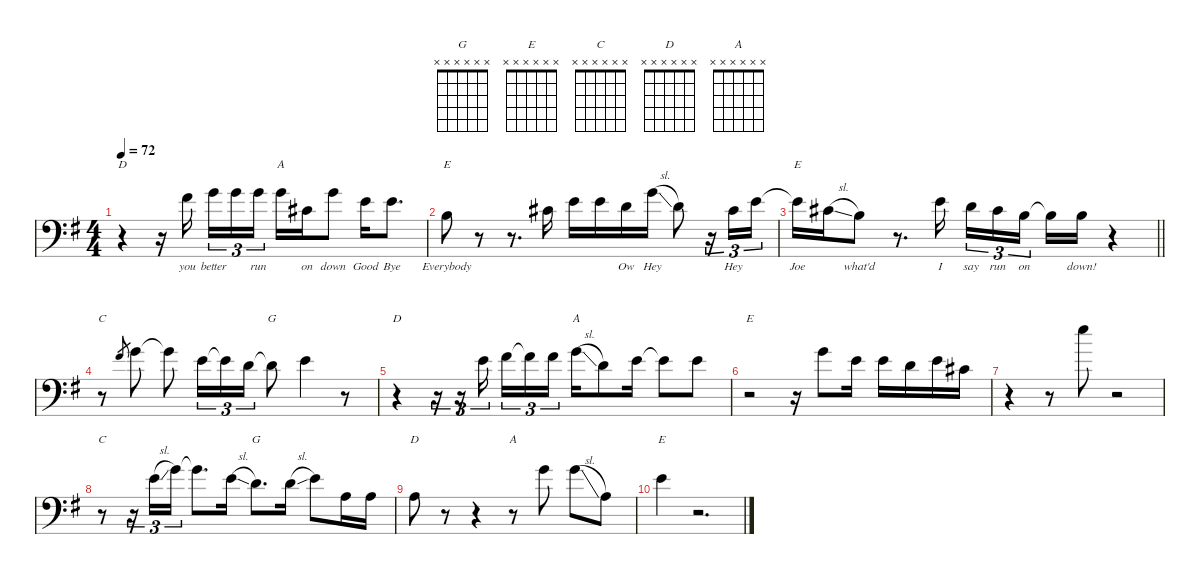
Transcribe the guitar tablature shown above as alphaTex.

\defaultSystemsLayout 4
\hideDynamics
\bracketExtendMode nobrackets
\singleTrackTrackNamePolicy hidden
\multiTrackTrackNamePolicy hidden
\otherSystemsTrackNameOrientation horizontal
\track ("Voice" "bn.") {mute instrument bassoon}
\staff {score}
\tuning (E4 B3 G3 D3 A2 E2)
\chord ("G" 3 0 0 0 2 3)
\chord ("E" x x x x x x)
\chord ("C" x x x x x x)
\chord ("G" x x x x x x)
\chord ("D" x x x x x x)
\chord ("A" x x x x x x)
\ts (4 4)
\tempo 72
\clef f4
\ks g
r.4{ch "D" dy ff beam Down} r.16{beam Down} 11.3{acc #}.16{lyrics (0 "you") lyrics (1 "") lyrics (2 "") lyrics (3 "") lyrics (4 "") beam Down} 12.3{acc forcenatural}.16{tu (3 2) lyrics (0 "better") lyrics (1 "") lyrics (2 "") lyrics (3 "") lyrics (4 "") beam Down} 12.3{acc forcenatural}.16{tu (3 2) beam Down} 12.3{acc forcenatural}.16{tu (3 2) lyrics (0 "run") lyrics (1 "") lyrics (2 "") lyrics (3 "") lyrics (4 "") beam Down} 12.3{acc forcenatural}.16{ch "A" beam Down} 6.3{acc #}.16{lyrics (0 "on") lyrics (1 "") lyrics (2 "") lyrics (3 "") lyrics (4 "") beam Down} 12.3{acc forcenatural}.8{lyrics (0 "down") lyrics (1 "") lyrics (2 "") lyrics (3 "") lyrics (4 "") beam Down} 9.3{acc forcenatural}.16{lyrics (0 "Good") lyrics (1 "") lyrics (2 "") lyrics (3 "") lyrics (4 "") beam Down} 9.3{acc forcenatural}.8{d lyrics (0 "Bye") lyrics (1 "") lyrics (2 "") lyrics (3 "") lyrics (4 "") beam Down} |
9.4{acc forcenatural}.8{ch "E" lyrics (0 "Everybody") lyrics (1 "") lyrics (2 "") lyrics (3 "") lyrics (4 "") beam Down} r.8{beam Down} r.8{d beam Down} 6.3{acc #}.16{beam Down} 9.3{acc forcenatural}.16{beam Down} 9.3{acc forcenatural}.16{beam Down} 7.3{acc forcenatural}.16{lyrics (0 "Ow") lyrics (1 "") lyrics (2 "") lyrics (3 "") lyrics (4 "") beam Down} 12.3{sl acc forcenatural}.16{lyrics (0 "Hey") lyrics (1 "") lyrics (2 "") lyrics (3 "") lyrics (4 "") beam Down} 7.3{acc forcenatural}.8{beam Down} r.16{tu (3 2) beam Down} 6.3{acc #}.16{tu (3 2) lyrics (0 "Hey") lyrics (1 "") lyrics (2 "") lyrics (3 "") lyrics (4 "") beam Down} 9.3{acc forcenatural}.16{tu (3 2) beam Down} |
\barLineRight lightlight
9.3{t acc forcenatural}.16{ch "E" lyrics (0 "Joe") lyrics (1 "") lyrics (2 "") lyrics (3 "") lyrics (4 "") beam Down} 6.3{sl acc #}.16{beam Down} 4.3{acc forcenatural}.8{lyrics (0 "what'd") lyrics (1 "") lyrics (2 "") lyrics (3 "") lyrics (4 "") beam Down} r.8{d beam Down} 9.3{acc forcenatural}.16{lyrics (0 "I") lyrics (1 "") lyrics (2 "") lyrics (3 "") lyrics (4 "") beam Down} 7.3{acc forcenatural}.16{tu (3 2) lyrics (0 "say") lyrics (1 "") lyrics (2 "") lyrics (3 "") lyrics (4 "") beam Down} 6.3{acc #}.16{tu (3 2) lyrics (0 "run") lyrics (1 "") lyrics (2 "") lyrics (3 "") lyrics (4 "") beam Down} 4.3{acc forcenatural}.16{tu (3 2) lyrics (0 "on") lyrics (1 "") lyrics (2 "") lyrics (3 "") lyrics (4 "") beam Down} 4.3{t acc forcenatural}.16{beam Down} 4.3{acc forcenatural}.16{lyrics (0 "down!") lyrics (1 "") lyrics (2 "") lyrics (3 "") lyrics (4 "") beam Down} r.4{beam Down} |
r.8{ch "C" beam Down} 11.3{acc #}.8{gr dy mf beam Up} 12.3{acc forcenatural}.8{dy ff beam Down} 12.3{t acc forcenatural}.8{beam Down} 9.3{acc forcenatural}.16{tu (3 2) beam Down} 9.3{t acc forcenatural}.16{tu (3 2) beam Down} 7.3{acc forcenatural}.16{tu (3 2) beam Down} 7.3{t acc forcenatural}.8{ch "G" beam Down} 9.3{acc forcenatural}.4{beam Down} r.8{beam Down} |
r.4{ch "D" beam Down} r.16{tu (3 2) beam Down} r.16{tu (3 2) beam Down} 9.3{acc forcenatural}.16{tu (3 2) beam Down} 11.3{acc #}.16{tu (3 2) beam Down} 11.3{t acc #}.16{tu (3 2) beam Down} 11.3{acc #}.16{tu (3 2) beam Down} 12.3{sl acc forcenatural}.16{ch "A" beam Down} 7.3{acc forcenatural}.8{beam Down} 9.3{acc forcenatural}.16{beam Down} 9.3{t acc forcenatural}.8{beam Down} 9.3{acc forcenatural}.8{beam Down} |
r.2{ch "E" beam Down} r.16{beam Down} 12.3{acc forcenatural}.8{beam Down} 9.3{acc forcenatural}.16{beam Down} 9.3{acc forcenatural}.16{beam Down} 7.3{acc forcenatural}.16{beam Down} 9.3{acc forcenatural}.16{beam Down} 6.3{acc #}.16{beam Down} |
r.4{beam Down} r.8{beam Down} 17.2{acc forcenatural}.8{beam Down} r.2{beam Down} |
r.8{ch "C" beam Down} r.16{tu (3 2) beam Down} 9.3{sl acc forcenatural}.16{tu (3 2) beam Down} 12.3{acc forcenatural}.16{tu (3 2) beam Down} 12.3{t acc forcenatural}.8{d beam Down} 9.3{sl acc forcenatural}.16{beam Down} 7.3{acc forcenatural}.8{d ch "G" beam Down} 7.3{sl acc forcenatural}.16{beam Down} 9.3{acc forcenatural}.8{beam Down} 7.4{acc forcenatural}.16{beam Down} 7.4{acc forcenatural}.16{beam Down} |
7.4{acc forcenatural}.8{ch "D" beam Down} r.8{beam Down} r.4{beam Down} r.8{ch "A" beam Down} 12.3{acc forcenatural}.8{beam Down} 12.3{sl acc forcenatural}.8{beam Down} 2.3{acc forcenatural}.8{beam Down} |
9.3{acc forcenatural}.4{ch "E" beam Down} r.2{d beam Down}
